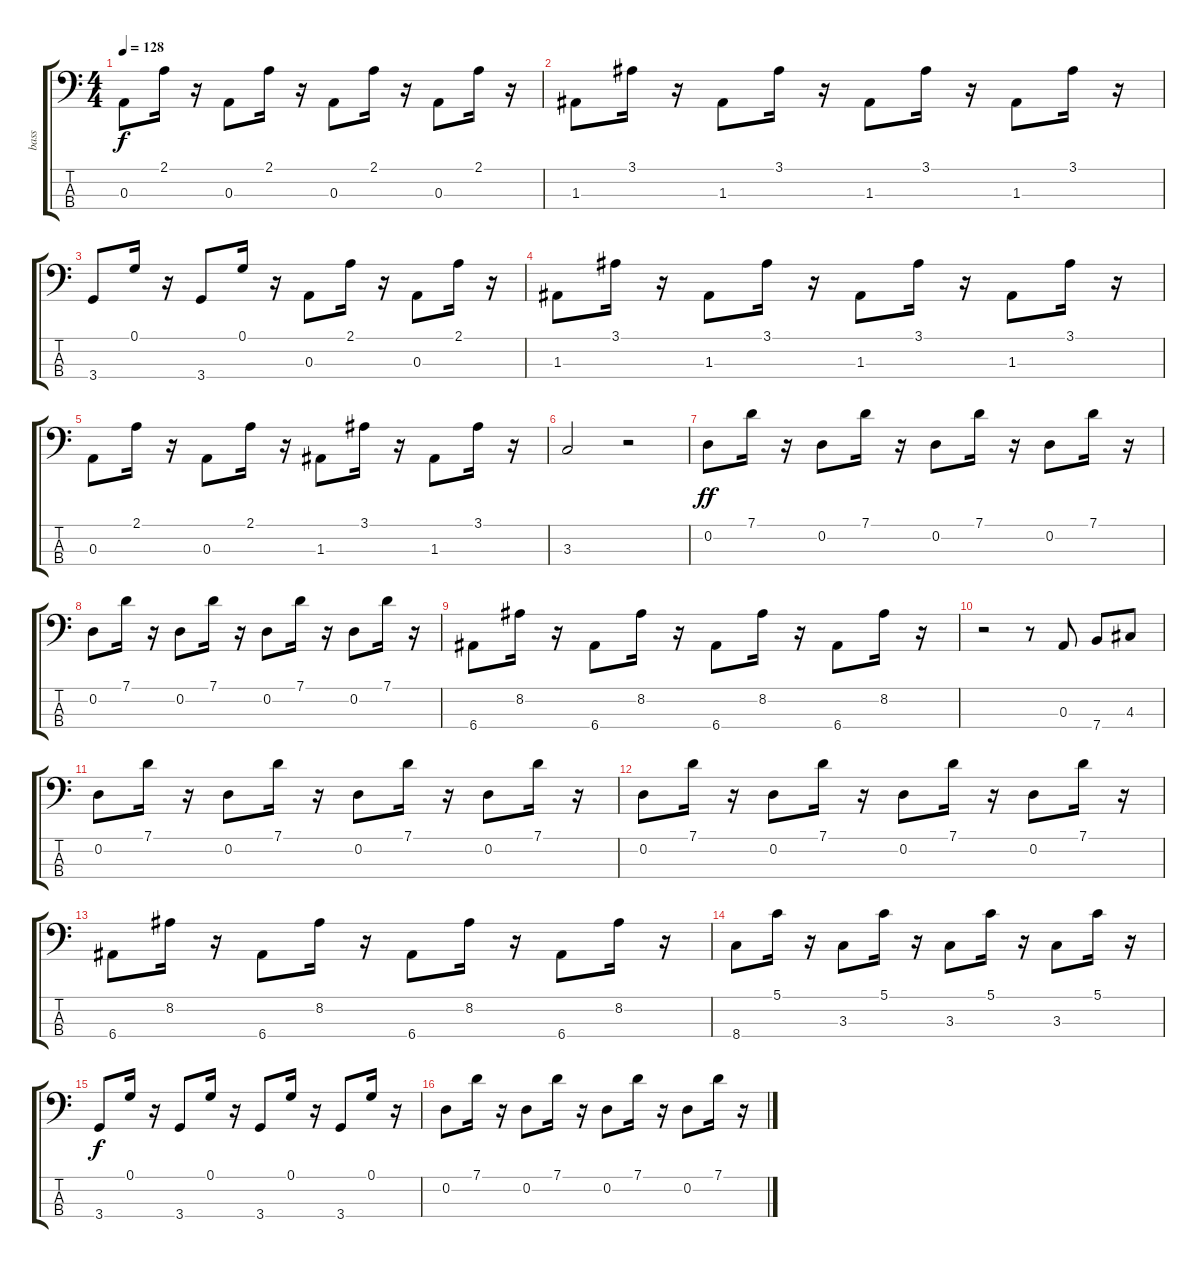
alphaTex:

\track ("bass" "bass") {instrument electricbassfinger}
\staff {score tabs}
\tuning (G2 D2 A1 E1) {hide}
\ts (4 4)
\tempo 128
\clef f4
\ks c
0.3.8{dy f} 2.1.16 r.16 0.3.8 2.1.16 r.16 0.3.8 2.1.16 r.16 0.3.8 2.1.16 r.16 |
1.3.8 3.1.16 r.16 1.3.8 3.1.16 r.16 1.3.8 3.1.16 r.16 1.3.8 3.1.16 r.16 |
3.4.8 0.1.16 r.16 3.4.8 0.1.16 r.16 0.3.8 2.1.16 r.16 0.3.8 2.1.16 r.16 |
1.3.8 3.1.16 r.16 1.3.8 3.1.16 r.16 1.3.8 3.1.16 r.16 1.3.8 3.1.16 r.16 |
0.3.8 2.1.16 r.16 0.3.8 2.1.16 r.16 1.3.8 3.1.16 r.16 1.3.8 3.1.16 r.16 |
3.3.2 r.2 |
0.2.8{dy ff} 7.1.16 r.16 0.2.8 7.1.16 r.16 0.2.8 7.1.16 r.16 0.2.8 7.1.16 r.16 |
0.2.8 7.1.16 r.16 0.2.8 7.1.16 r.16 0.2.8 7.1.16 r.16 0.2.8 7.1.16 r.16 |
6.4.8 8.2.16 r.16 6.4.8 8.2.16 r.16 6.4.8 8.2.16 r.16 6.4.8 8.2.16 r.16 |
r.2 r.8 0.3.8 7.4.8 4.3.8 |
0.2.8 7.1.16 r.16 0.2.8 7.1.16 r.16 0.2.8 7.1.16 r.16 0.2.8 7.1.16 r.16 |
0.2.8 7.1.16 r.16 0.2.8 7.1.16 r.16 0.2.8 7.1.16 r.16 0.2.8 7.1.16 r.16 |
6.4.8 8.2.16 r.16 6.4.8 8.2.16 r.16 6.4.8 8.2.16 r.16 6.4.8 8.2.16 r.16 |
8.4.8 5.1.16 r.16 3.3.8 5.1.16 r.16 3.3.8 5.1.16 r.16 3.3.8 5.1.16 r.16 |
3.4.8{dy f} 0.1.16 r.16 3.4.8 0.1.16 r.16 3.4.8 0.1.16 r.16 3.4.8 0.1.16 r.16 |
0.2.8 7.1.16 r.16 0.2.8 7.1.16 r.16 0.2.8 7.1.16 r.16 0.2.8 7.1.16 r.16
